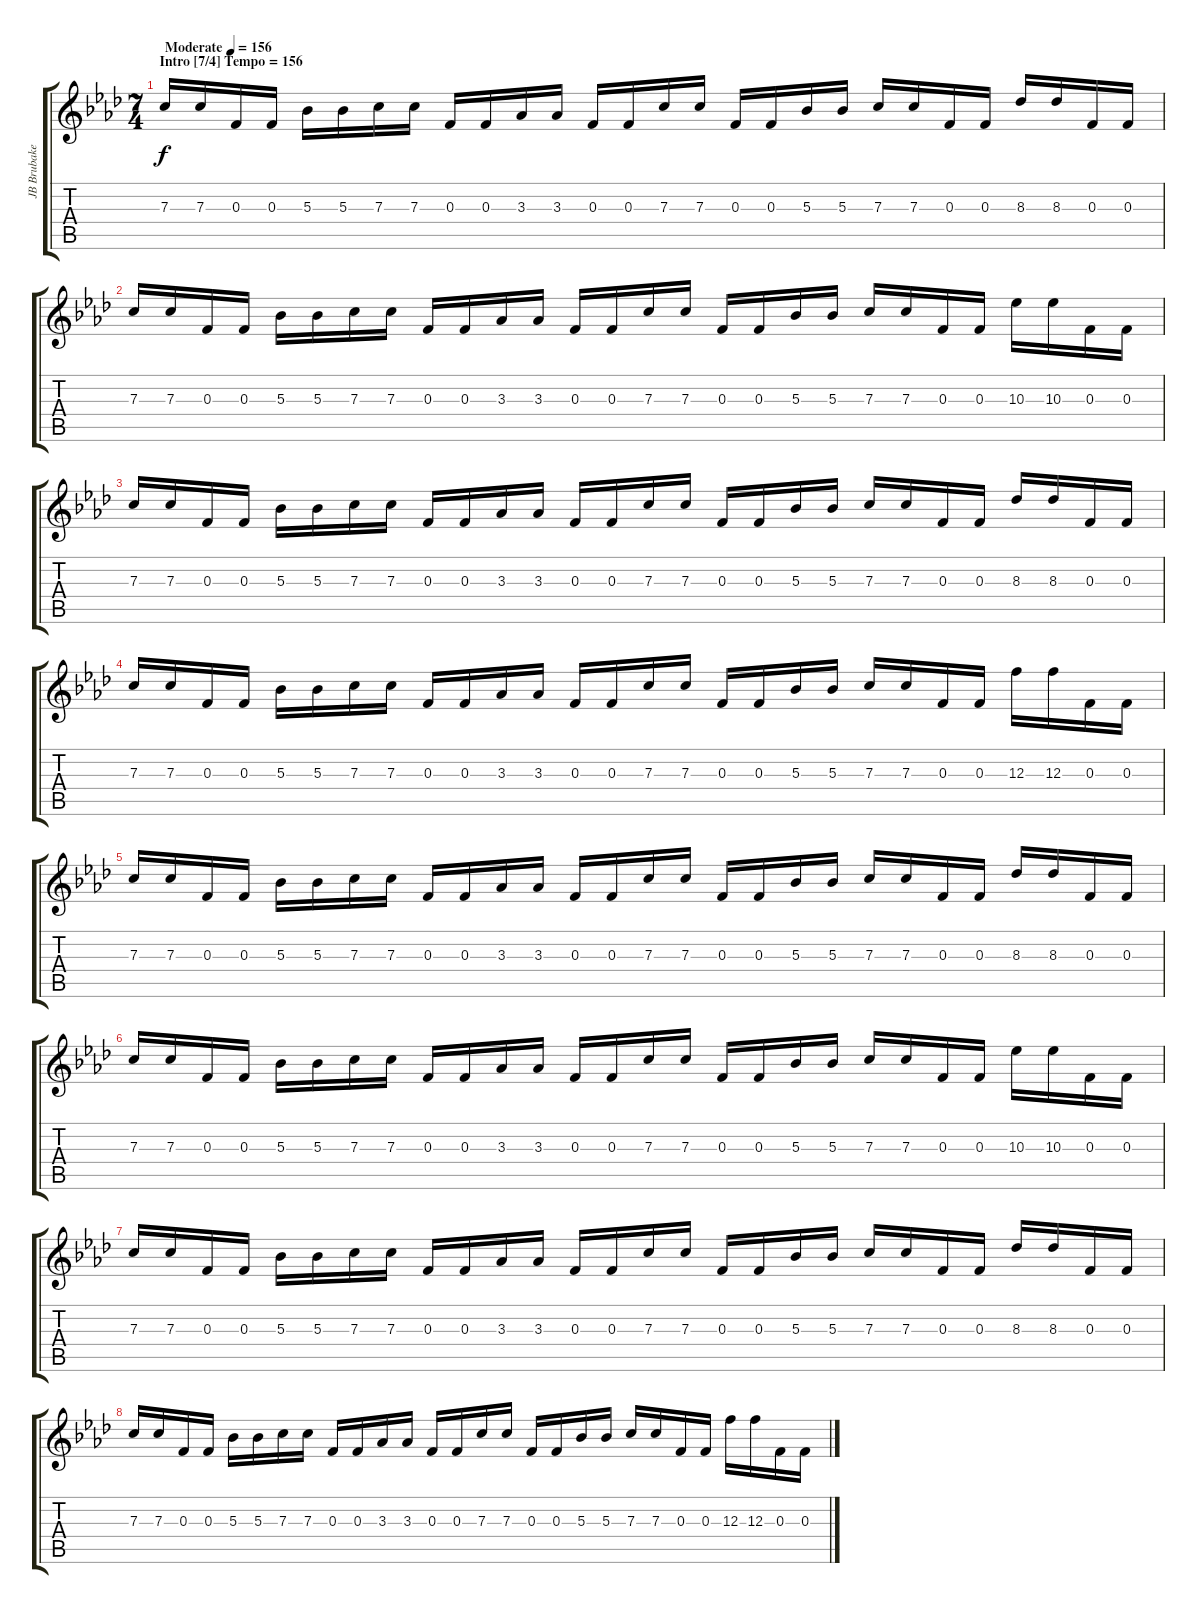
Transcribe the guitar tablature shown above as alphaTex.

\track ("JB Brubaker [Guitar]" "JB Brubake") {instrument distortionguitar}
\staff {score tabs}
\tuning (D4 A3 F3 C3 G2 C2) {hide}
\ts (7 4)
\section ("" "Intro [7/4] Tempo = 156")
\tempo (156 "Moderate")
\clef g2
\ks fminor
7.3.16{dy f instrument distortionguitar} 7.3.16 0.3.16 0.3.16 5.3.16 5.3.16 7.3.16 7.3.16 0.3.16 0.3.16 3.3.16 3.3.16 0.3.16 0.3.16 7.3.16 7.3.16 0.3.16 0.3.16 5.3.16 5.3.16 7.3.16 7.3.16 0.3.16 0.3.16 8.3.16 8.3.16 0.3.16 0.3.16 |
7.3.16 7.3.16 0.3.16 0.3.16 5.3.16 5.3.16 7.3.16 7.3.16 0.3.16 0.3.16 3.3.16 3.3.16 0.3.16 0.3.16 7.3.16 7.3.16 0.3.16 0.3.16 5.3.16 5.3.16 7.3.16 7.3.16 0.3.16 0.3.16 10.3.16 10.3.16 0.3.16 0.3.16 |
7.3.16 7.3.16 0.3.16 0.3.16 5.3.16 5.3.16 7.3.16 7.3.16 0.3.16 0.3.16 3.3.16 3.3.16 0.3.16 0.3.16 7.3.16 7.3.16 0.3.16 0.3.16 5.3.16 5.3.16 7.3.16 7.3.16 0.3.16 0.3.16 8.3.16 8.3.16 0.3.16 0.3.16 |
7.3.16 7.3.16 0.3.16 0.3.16 5.3.16 5.3.16 7.3.16 7.3.16 0.3.16 0.3.16 3.3.16 3.3.16 0.3.16 0.3.16 7.3.16 7.3.16 0.3.16 0.3.16 5.3.16 5.3.16 7.3.16 7.3.16 0.3.16 0.3.16 12.3.16 12.3.16 0.3.16 0.3.16 |
7.3.16 7.3.16 0.3.16 0.3.16 5.3.16 5.3.16 7.3.16 7.3.16 0.3.16 0.3.16 3.3.16 3.3.16 0.3.16 0.3.16 7.3.16 7.3.16 0.3.16 0.3.16 5.3.16 5.3.16 7.3.16 7.3.16 0.3.16 0.3.16 8.3.16 8.3.16 0.3.16 0.3.16 |
7.3.16 7.3.16 0.3.16 0.3.16 5.3.16 5.3.16 7.3.16 7.3.16 0.3.16 0.3.16 3.3.16 3.3.16 0.3.16 0.3.16 7.3.16 7.3.16 0.3.16 0.3.16 5.3.16 5.3.16 7.3.16 7.3.16 0.3.16 0.3.16 10.3.16 10.3.16 0.3.16 0.3.16 |
7.3.16 7.3.16 0.3.16 0.3.16 5.3.16 5.3.16 7.3.16 7.3.16 0.3.16 0.3.16 3.3.16 3.3.16 0.3.16 0.3.16 7.3.16 7.3.16 0.3.16 0.3.16 5.3.16 5.3.16 7.3.16 7.3.16 0.3.16 0.3.16 8.3.16 8.3.16 0.3.16 0.3.16 |
7.3.16 7.3.16 0.3.16 0.3.16 5.3.16 5.3.16 7.3.16 7.3.16 0.3.16 0.3.16 3.3.16 3.3.16 0.3.16 0.3.16 7.3.16 7.3.16 0.3.16 0.3.16 5.3.16 5.3.16 7.3.16 7.3.16 0.3.16 0.3.16 12.3.16 12.3.16 0.3.16 0.3.16
